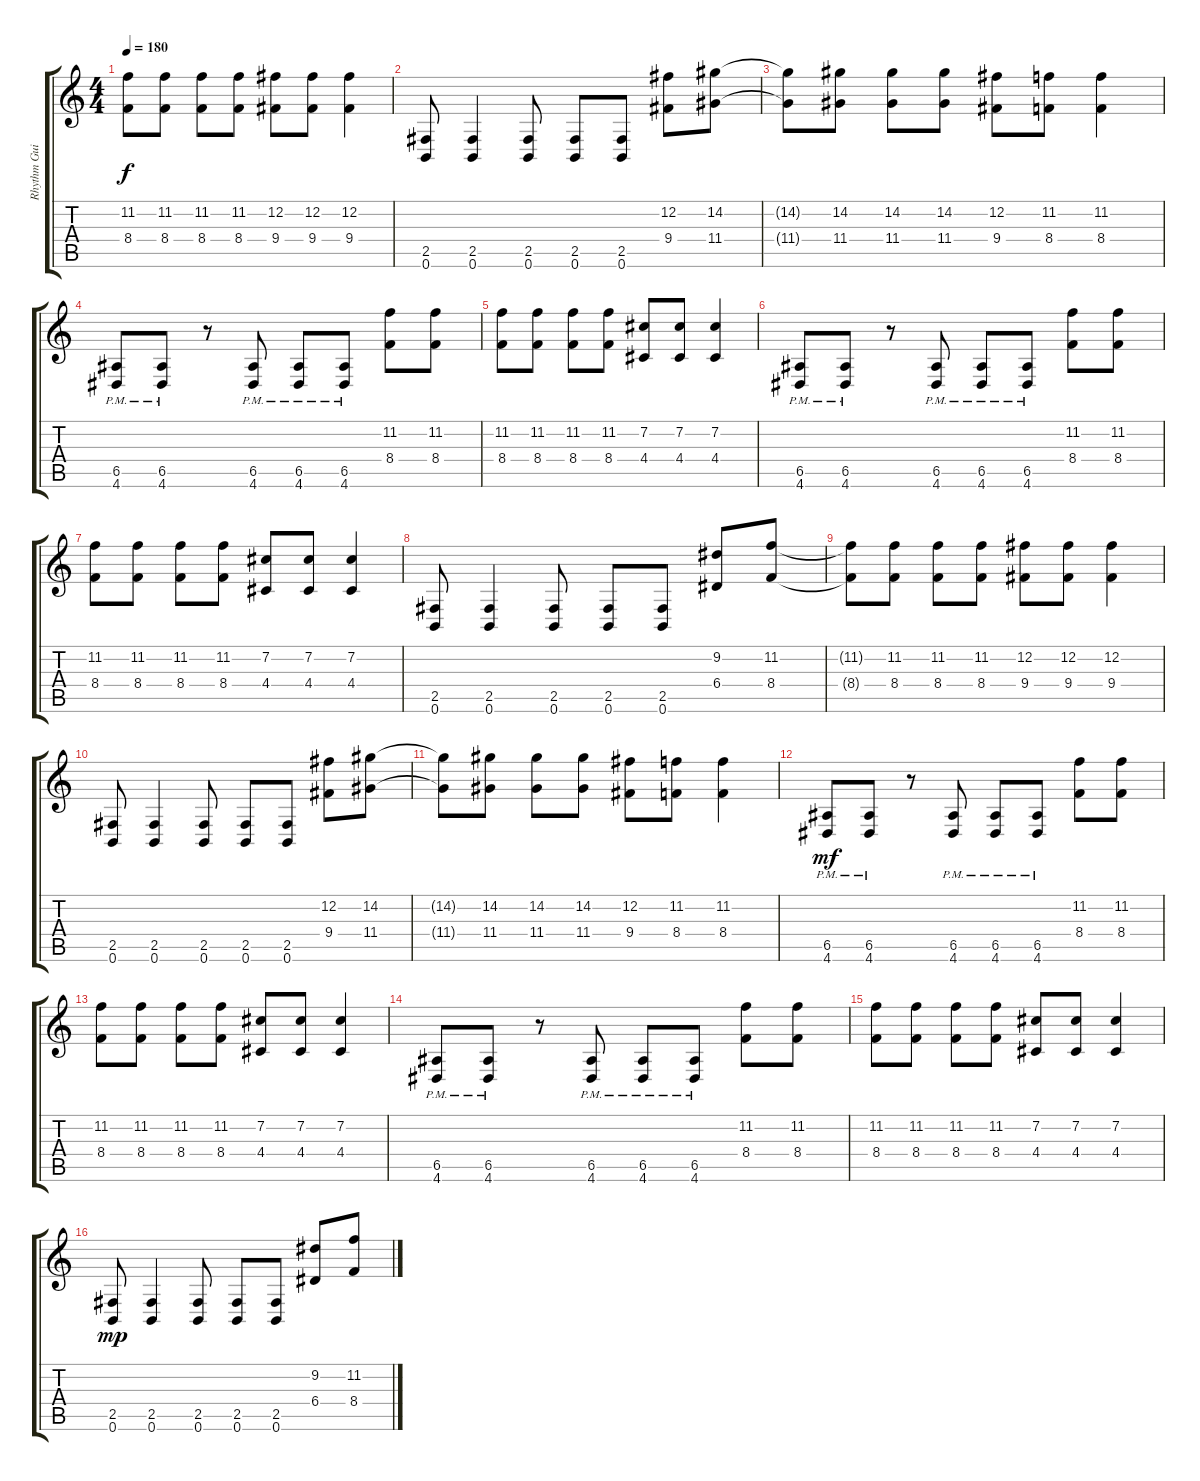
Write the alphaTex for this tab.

\track ("Rhythm Guitar" "Rhythm Gui") {instrument distortionguitar}
\staff {score tabs}
\tuning (B3 Gb3 D3 A2 E2 B1) {hide}
\ts (4 4)
\tempo 180
\clef g2
\ks c
(11.2{t} 8.4{t}).8{dy f} (11.2 8.4).8 (11.2 8.4).8 (11.2 8.4).8 (12.2 9.4).8 (12.2 9.4).8 (12.2 9.4).4 |
(2.5 0.6).8 (2.5 0.6).4 (2.5 0.6).8 (2.5 0.6).8 (2.5 0.6).8 (12.2 9.4).8 (14.2 11.4).8 |
(14.2{t} 11.4{t}).8 (14.2 11.4).8 (14.2 11.4).8 (14.2 11.4).8 (12.2 9.4).8 (11.2 8.4).8 (11.2 8.4).4 |
(6.5 4.6{pm}).8 (6.5 4.6{pm}).8 r.8 (6.5 4.6{pm}).8 (6.5 4.6{pm}).8 (6.5 4.6{pm}).8 (11.2 8.4).8 (11.2 8.4).8 |
(11.2 8.4).8 (11.2 8.4).8 (11.2 8.4).8 (11.2 8.4).8 (7.2 4.4).8 (7.2 4.4).8 (7.2 4.4).4 |
(6.5 4.6{pm}).8 (6.5 4.6{pm}).8 r.8 (6.5 4.6{pm}).8 (6.5 4.6{pm}).8 (6.5 4.6{pm}).8 (11.2 8.4).8 (11.2 8.4).8 |
(11.2 8.4).8 (11.2 8.4).8 (11.2 8.4).8 (11.2 8.4).8 (7.2 4.4).8 (7.2 4.4).8 (7.2 4.4).4 |
(2.5 0.6).8 (2.5 0.6).4 (2.5 0.6).8 (2.5 0.6).8 (2.5 0.6).8 (9.2 6.4).8 (11.2 8.4).8 |
(11.2{t} 8.4{t}).8 (11.2 8.4).8 (11.2 8.4).8 (11.2 8.4).8 (12.2 9.4).8 (12.2 9.4).8 (12.2 9.4).4 |
(2.5 0.6).8 (2.5 0.6).4 (2.5 0.6).8 (2.5 0.6).8 (2.5 0.6).8 (12.2 9.4).8 (14.2 11.4).8 |
(14.2{t} 11.4{t}).8 (14.2 11.4).8 (14.2 11.4).8 (14.2 11.4).8 (12.2 9.4).8 (11.2 8.4).8 (11.2 8.4).4 |
(6.5 4.6{pm}).8{dy mf} (6.5 4.6{pm}).8 r.8 (6.5 4.6{pm}).8 (6.5 4.6{pm}).8 (6.5 4.6{pm}).8 (11.2 8.4).8 (11.2 8.4).8 |
(11.2 8.4).8 (11.2 8.4).8 (11.2 8.4).8 (11.2 8.4).8 (7.2 4.4).8 (7.2 4.4).8 (7.2 4.4).4 |
(6.5 4.6{pm}).8 (6.5 4.6{pm}).8 r.8 (6.5 4.6{pm}).8 (6.5 4.6{pm}).8 (6.5 4.6{pm}).8 (11.2 8.4).8 (11.2 8.4).8 |
(11.2 8.4).8 (11.2 8.4).8 (11.2 8.4).8 (11.2 8.4).8 (7.2 4.4).8 (7.2 4.4).8 (7.2 4.4).4 |
(2.5 0.6).8{dy mp} (2.5 0.6).4 (2.5 0.6).8 (2.5 0.6).8 (2.5 0.6).8 (9.2 6.4).8 (11.2 8.4).8
